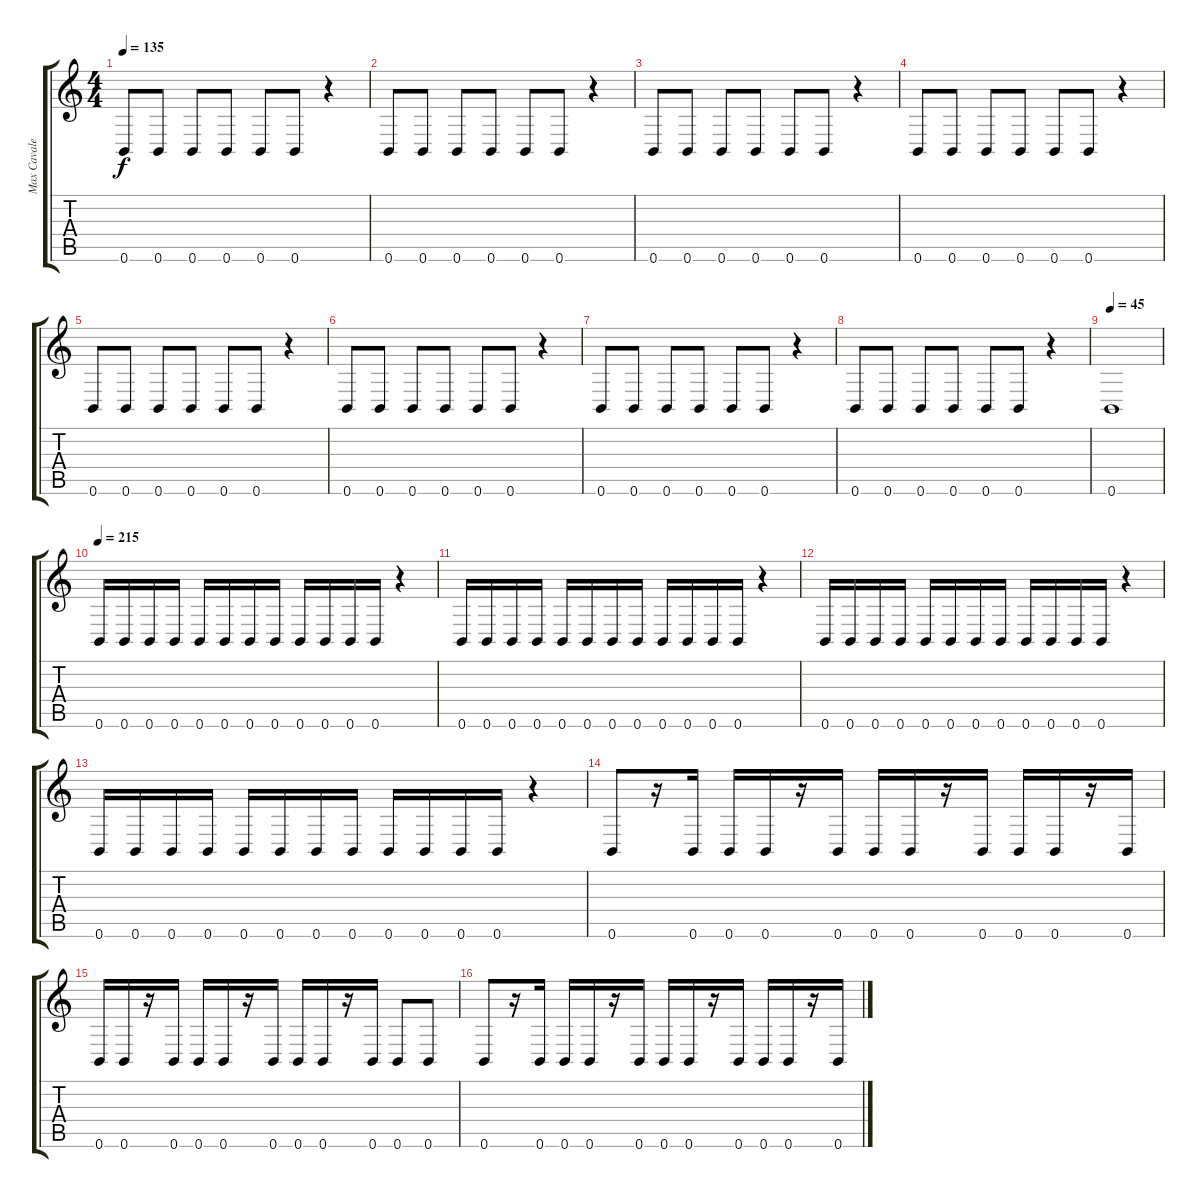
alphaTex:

\track ("Max Cavalera" "Max Cavale") {instrument overdrivenguitar}
\staff {score tabs}
\tuning (B3 Gb3 D3 A2 E2 B1) {hide}
\ts (4 4)
\tempo 135
\clef g2
\ks c
0.6.8{dy f} 0.6.8 0.6.8 0.6.8 0.6.8 0.6.8 r.4 |
0.6.8 0.6.8 0.6.8 0.6.8 0.6.8 0.6.8 r.4 |
0.6.8 0.6.8 0.6.8 0.6.8 0.6.8 0.6.8 r.4 |
0.6.8 0.6.8 0.6.8 0.6.8 0.6.8 0.6.8 r.4 |
0.6.8 0.6.8 0.6.8 0.6.8 0.6.8 0.6.8 r.4 |
0.6.8 0.6.8 0.6.8 0.6.8 0.6.8 0.6.8 r.4 |
0.6.8 0.6.8 0.6.8 0.6.8 0.6.8 0.6.8 r.4 |
0.6.8 0.6.8 0.6.8 0.6.8 0.6.8 0.6.8 r.4 |
\tempo 45
0.6.1 |
\tempo 215
0.6.16 0.6.16 0.6.16 0.6.16 0.6.16 0.6.16 0.6.16 0.6.16 0.6.16 0.6.16 0.6.16 0.6.16 r.4 |
0.6.16 0.6.16 0.6.16 0.6.16 0.6.16 0.6.16 0.6.16 0.6.16 0.6.16 0.6.16 0.6.16 0.6.16 r.4 |
0.6.16 0.6.16 0.6.16 0.6.16 0.6.16 0.6.16 0.6.16 0.6.16 0.6.16 0.6.16 0.6.16 0.6.16 r.4 |
0.6.16 0.6.16 0.6.16 0.6.16 0.6.16 0.6.16 0.6.16 0.6.16 0.6.16 0.6.16 0.6.16 0.6.16 r.4 |
0.6.8 r.16 0.6.16 0.6.16 0.6.16 r.16 0.6.16 0.6.16 0.6.16 r.16 0.6.16 0.6.16 0.6.16 r.16 0.6.16 |
0.6.16 0.6.16 r.16 0.6.16 0.6.16 0.6.16 r.16 0.6.16 0.6.16 0.6.16 r.16 0.6.16 0.6.8 0.6.8 |
0.6.8 r.16 0.6.16 0.6.16 0.6.16 r.16 0.6.16 0.6.16 0.6.16 r.16 0.6.16 0.6.16 0.6.16 r.16 0.6.16
